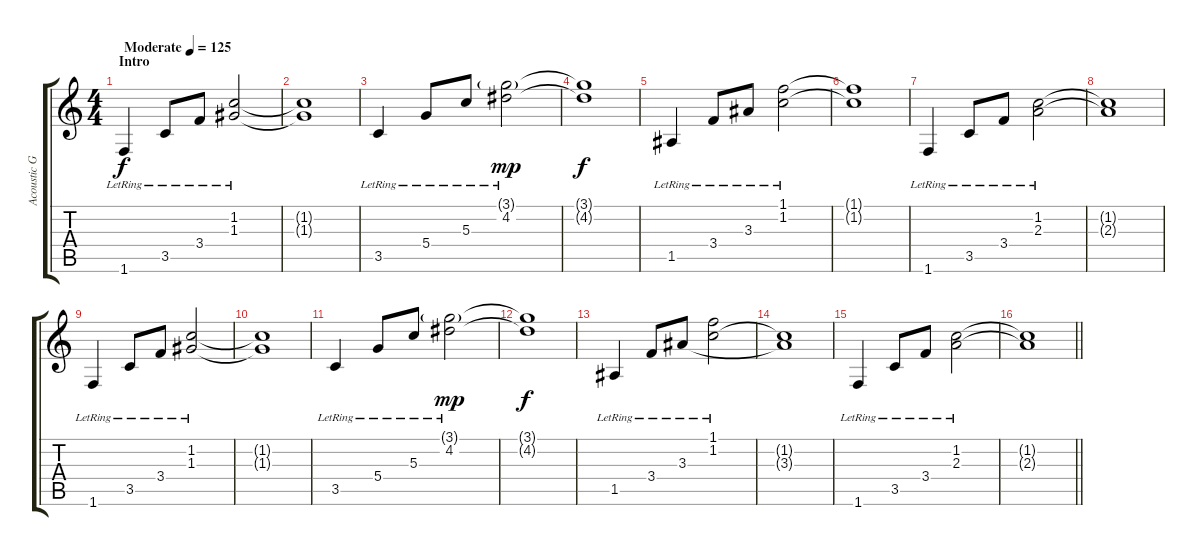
\track ("Acoustic Guitar 3" "Acoustic G") {instrument acousticguitarsteel}
\staff {score tabs}
\tuning (E4 B3 G3 D3 A2 E2) {hide}
\ts (4 4)
\section ("" "Intro")
\tempo (125 "Moderate")
\clef g2
\ks c
1.6{lr}.4{dy f instrument acousticguitarsteel} 3.5{lr}.8 3.4{lr}.8 (1.2{lr} 1.3{lr}).2 |
(1.2{t} 1.3{t}).1 |
3.5{lr}.4 5.4{lr}.8 5.3{lr}.8 (3.1{g} 4.2{lr}).2{dy mp} |
(3.1{t} 4.2{t}).1{dy f} |
1.5{lr}.4 3.4{lr}.8 3.3{lr}.8 (1.1 1.2{lr}).2 |
(1.1{t} 1.2{t}).1 |
1.6{lr}.4 3.5{lr}.8 3.4{lr}.8 (1.2{lr} 2.3{lr}).2 |
(1.2{t} 2.3{t}).1 |
1.6{lr}.4 3.5{lr}.8 3.4{lr}.8 (1.2{lr} 1.3{lr}).2 |
(1.2{t} 1.3{t}).1 |
3.5{lr}.4 5.4{lr}.8 5.3{lr}.8 (3.1{g} 4.2{lr}).2{dy mp} |
(3.1{t} 4.2{t}).1{dy f} |
1.5{lr}.4 3.4{lr}.8 3.3{lr}.8 (1.1 1.2{lr}).2 |
(1.2{t} 3.3{t}).1 |
1.6{lr}.4 3.5{lr}.8 3.4{lr}.8 (1.2{lr} 2.3{lr}).2 |
\barLineRight lightlight
(1.2{t} 2.3{t}).1
